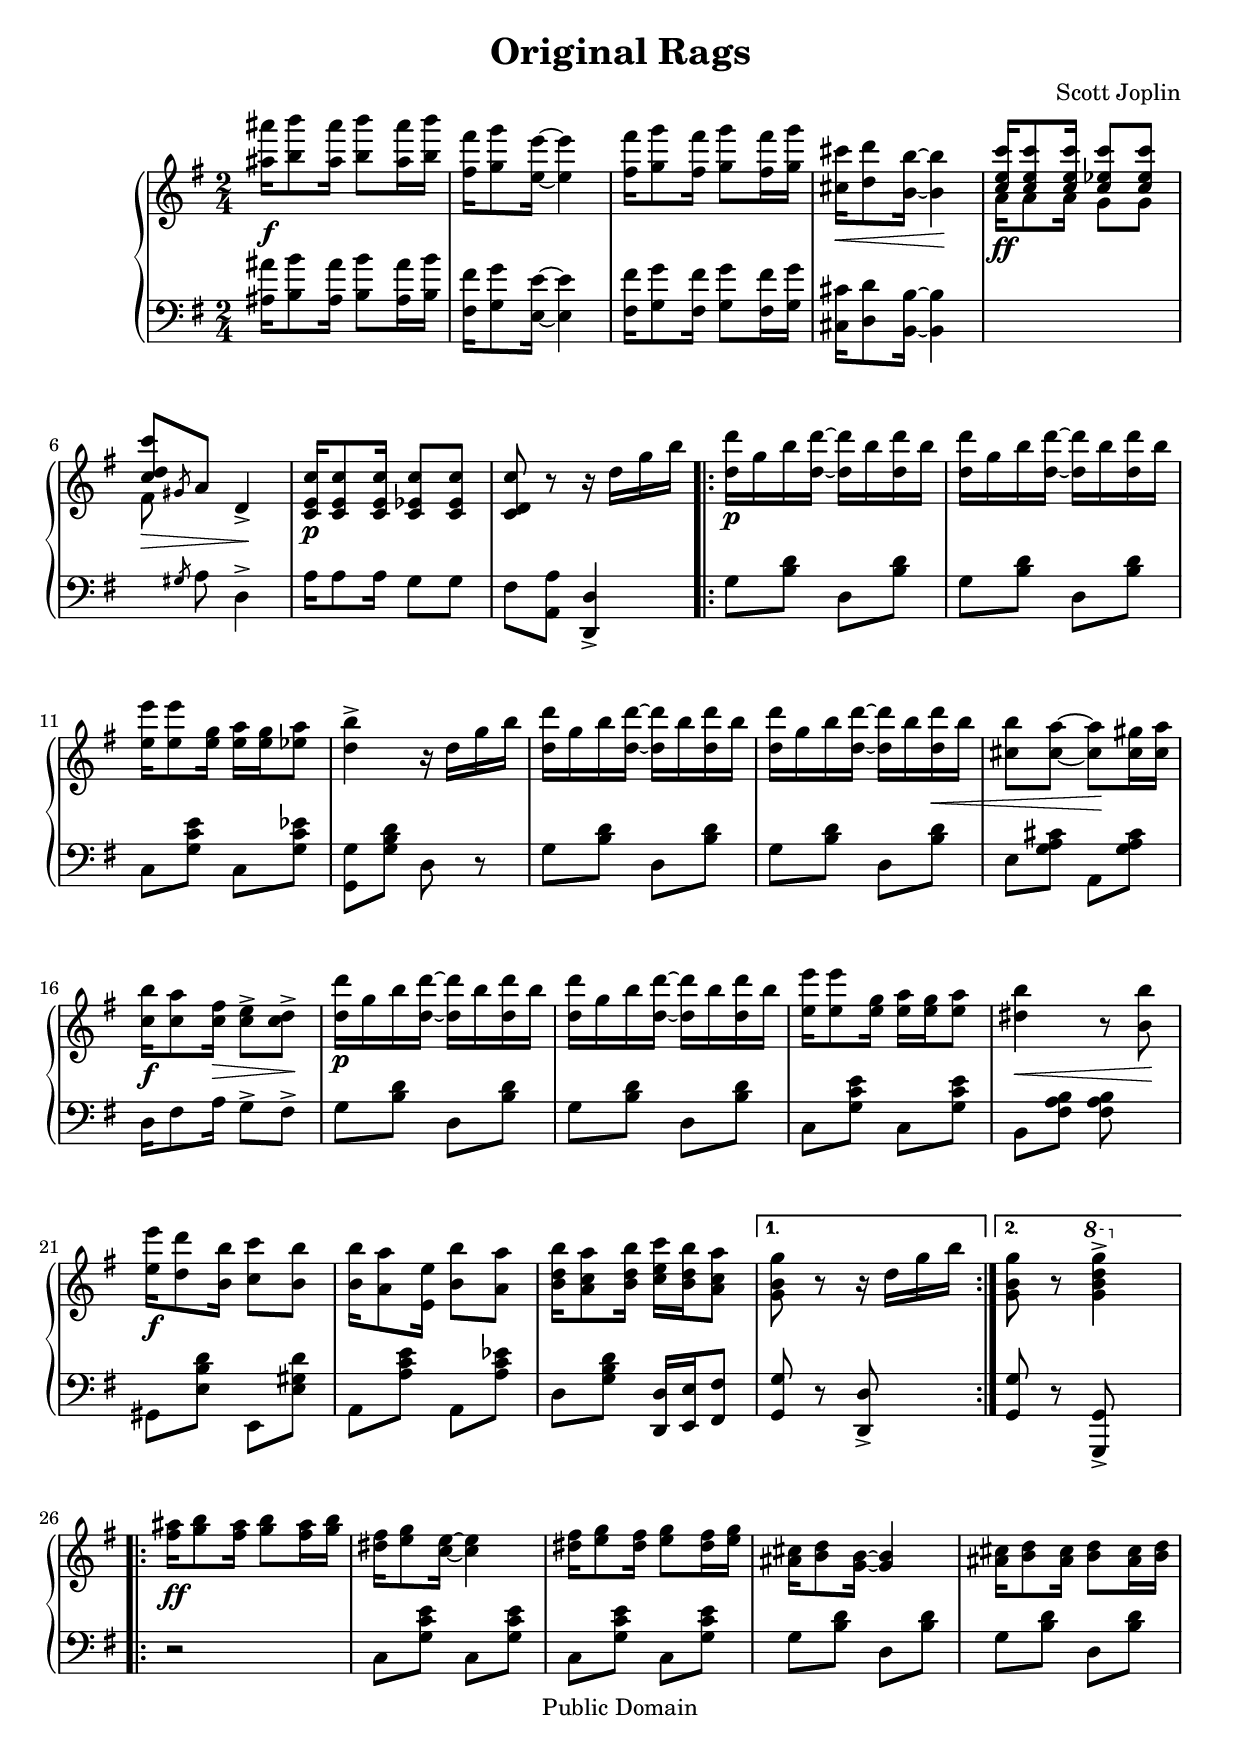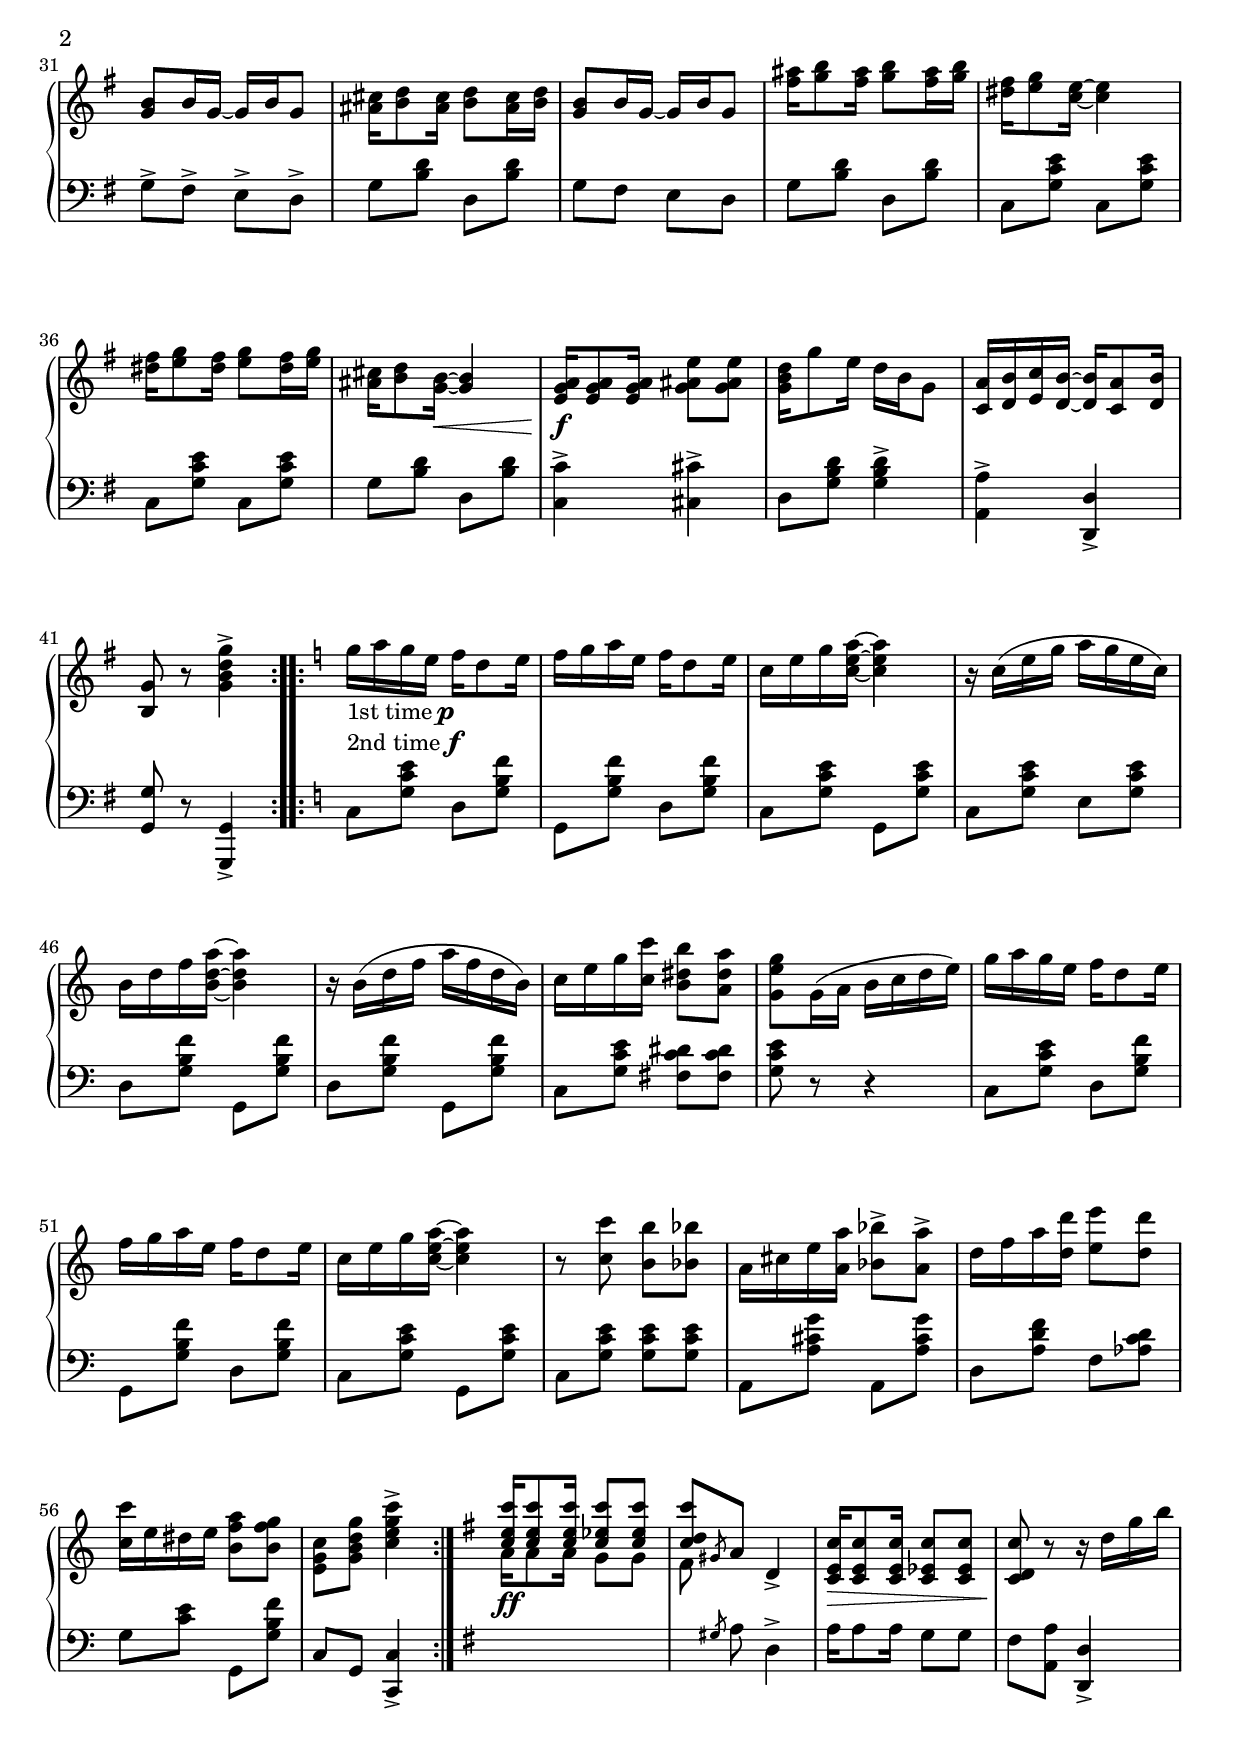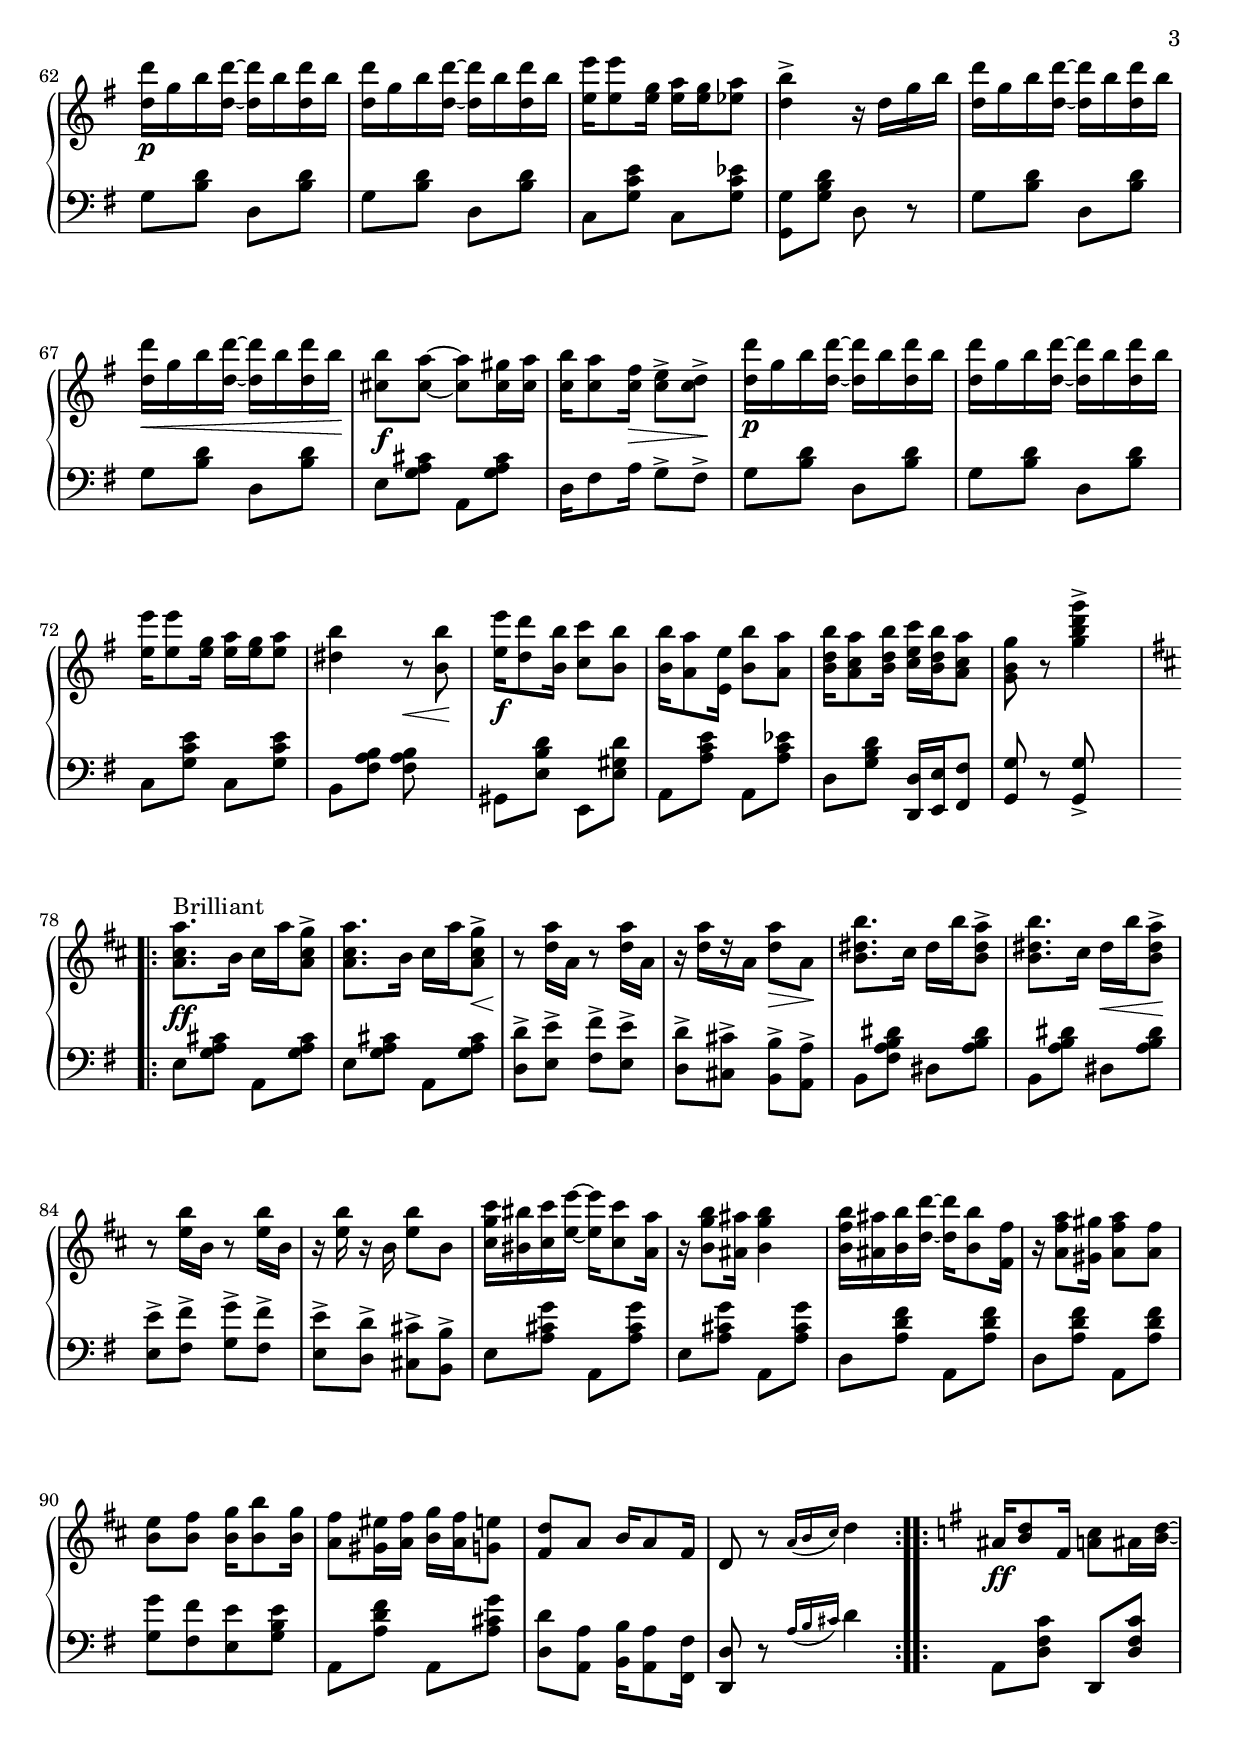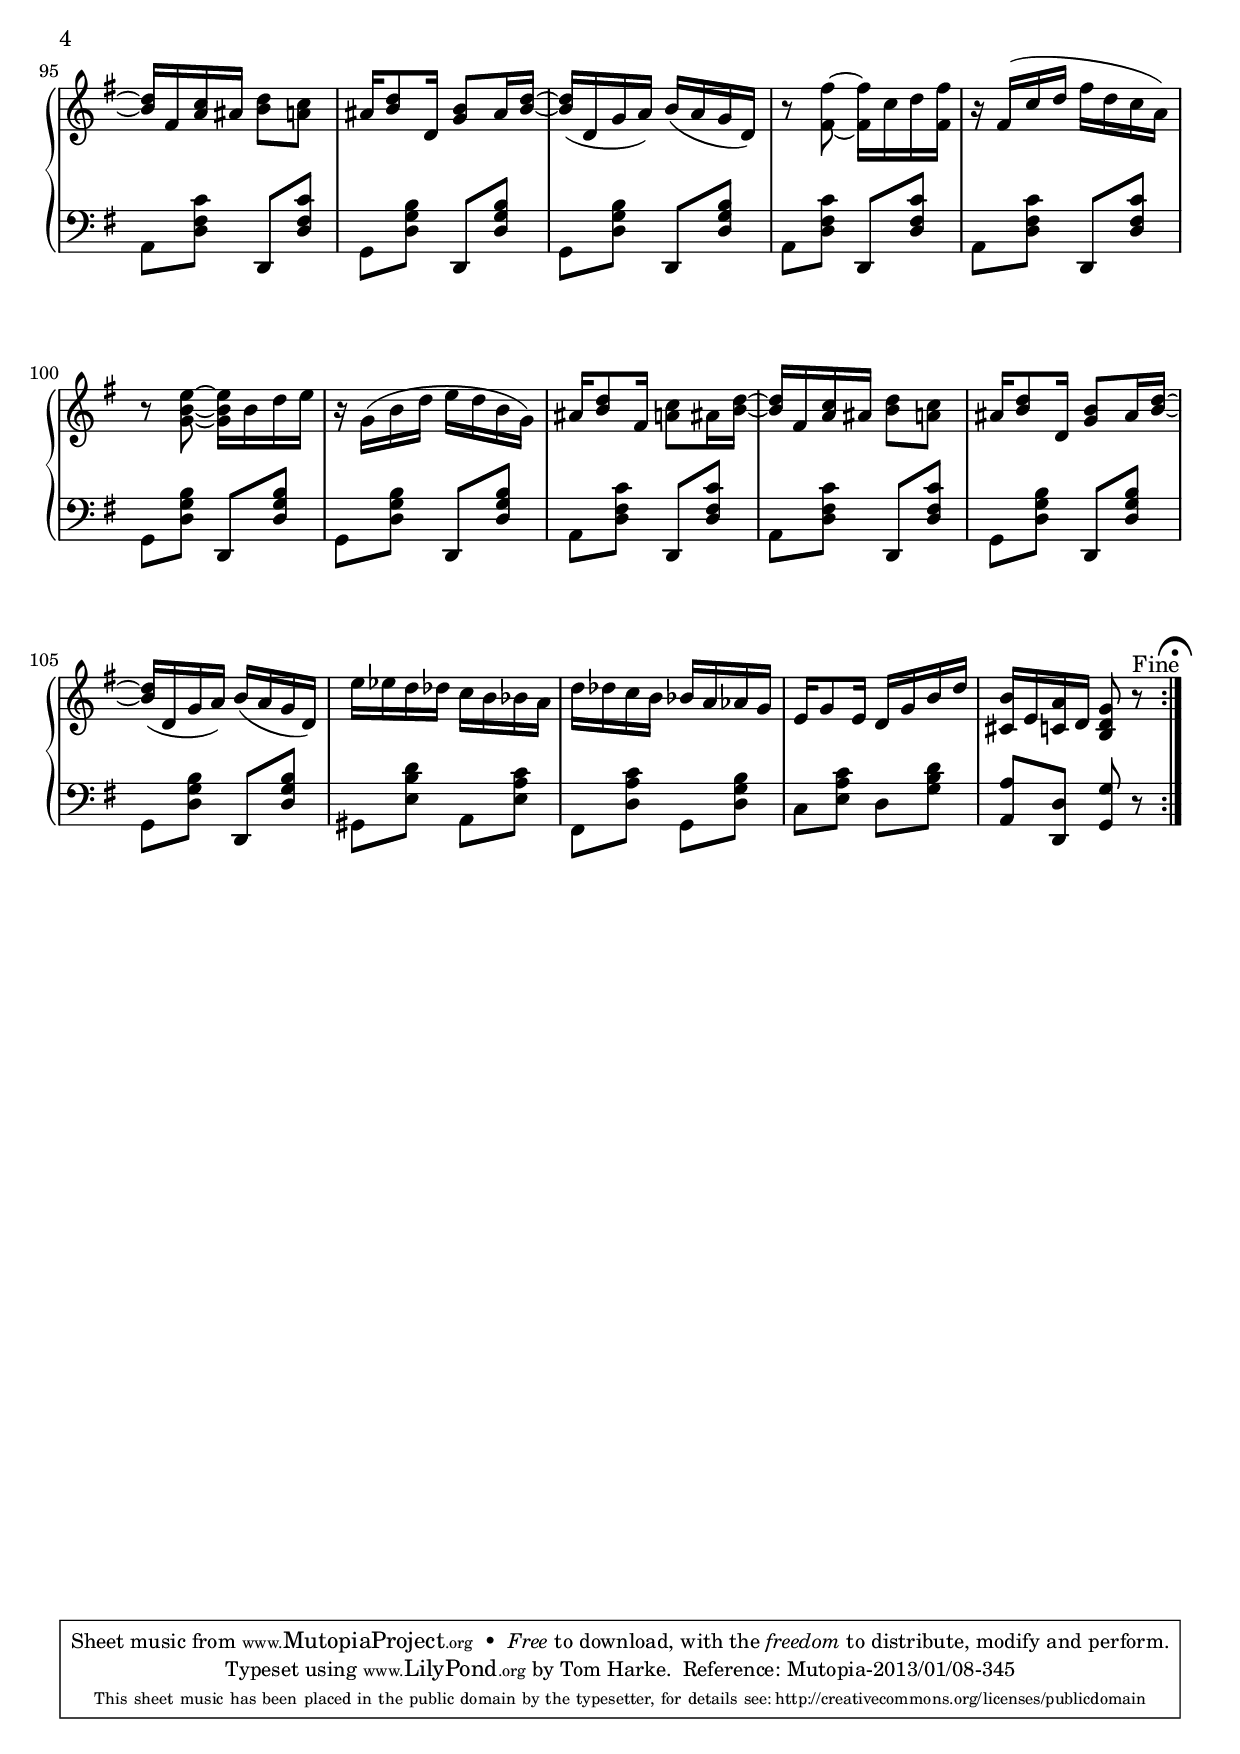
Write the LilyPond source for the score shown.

\version "2.16.1"

\header {
 title = "Original Rags"
 composer = "Scott Joplin"

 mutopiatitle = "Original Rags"
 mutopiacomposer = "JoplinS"
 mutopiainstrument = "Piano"
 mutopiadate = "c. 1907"
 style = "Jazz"
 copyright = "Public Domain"
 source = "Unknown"

 filename = "original.ly"
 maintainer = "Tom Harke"
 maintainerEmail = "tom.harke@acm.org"
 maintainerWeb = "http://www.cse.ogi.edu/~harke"

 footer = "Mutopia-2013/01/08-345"
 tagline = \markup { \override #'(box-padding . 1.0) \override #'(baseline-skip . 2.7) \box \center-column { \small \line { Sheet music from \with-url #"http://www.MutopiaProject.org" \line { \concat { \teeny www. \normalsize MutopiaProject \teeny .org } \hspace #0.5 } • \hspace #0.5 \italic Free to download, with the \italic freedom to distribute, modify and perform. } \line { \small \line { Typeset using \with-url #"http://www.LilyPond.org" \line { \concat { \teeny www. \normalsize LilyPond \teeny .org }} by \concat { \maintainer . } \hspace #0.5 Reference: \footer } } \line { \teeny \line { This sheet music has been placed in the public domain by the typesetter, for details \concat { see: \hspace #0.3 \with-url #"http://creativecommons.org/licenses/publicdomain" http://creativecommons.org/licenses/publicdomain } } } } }
}

top =  \relative c' {

 \key g \major
 \time 2/4
 \clef treble

 <ais'' ais'>16\f <b b'>8 <ais ais'>16 <b b'>8 <ais ais'>16 <b b'> |
 <fis fis'>16 <g g'>8 <e e'>16 ~ <e e'>4 |
 <fis fis'>16 <g g'>8 <fis fis'>16 <g g'>8 <fis fis'>16 <g g'> |
 <cis, cis'>16\< <d d'>8 <b b'>16 ~ <b b'>4\! |

 \voiceOne<c e c'>16 <c e c'>8 <c e c'>16 <c ees c'>8 <c ees c'>8 |
 <c d c'>8\> \slashedGrace gis8 a8 \oneVoice d,4->\!
 <c e c'>16\p <c e c'>8 <c e c'>16 <c ees c'>8 <c ees c'>8 |
 <c d c'>8 r8 r16 d' g b  |
 
 \repeat volta 2 {
  <d d,>16\p g, b <d d,> ~ <d d,> b <d d,> b |
  <d d,>16 g, b <d d,> ~ <d d,> b <d d,> b |
  <e e,>16 <e e,>8 <g, e>16 <a e> <g e> <a ees>8 | 
  <b d, >4-> r16 d, g b  |
  <d d,>16 g, b <d d,> ~ <d d,> b <d d,> b |
  <d d,>16 g, b <d d,> ~ <d d,> b <d d,>\< b |
  <b cis,>8 <a cis,> ~ <a cis,>\! <gis cis,>16 <a cis,> | 
  <b c,>16\f <a c,>8 <fis c>16\> <e c >8-> <d c>->\! | 
  <d' d,>16\p g, b <d d,> ~ <d d,> b <d d,> b |
  <d d,>16 g, b <d d,> ~ <d d,> b <d d,> b |
  <e e,>16 <e e,>8 <g, e>16 <a e> <g e> <a e>8 | 
  <b dis,>4\< r8 <b b,>\! | 
  <e e,>16\f <d d,>8 <b b,>16 <c c,>8 <b b,> | 
  <b b,>16 <a a,>8 <e e,>16 <b' b,>8 <a a,> | 
  <b d, b>16 <a c, a>8 <b d, b>16 <c e, c> <b d, b> <a c, a>8 | 
 } \alternative {
  { <g b, g>8 r r16 d g b }
  {
   <g b, g>8 r \ottava #1 <g' d b g>4-> \ottava #0
  }
 }
 
 \repeat volta 2 {
  <ais, fis>16\ff <b g>8 <ais fis>16 <b g>8 <ais fis>16 <b g> | 
  <fis dis>16 <g e>8 <e c>16 ~ <e c>4 |
  <fis dis>16 <g e>8 <fis dis>16 <g e>8 <fis dis>16 <g e> | 
  <cis, ais>16 <d b>8 <b g>16 ~ <b g>4 |
  <cis ais>16 <d b>8 <cis ais>16 <d b>8 <cis ais>16 <d b> | 
  <b g>8 b16 g ~ g b g8 |
  <cis ais>16 <d b>8 <cis ais>16 <d b>8 <cis ais>16 <d b> | 
  <b g>8 b16 g ~ g b g8 |
  <ais' fis>16 <b g>8 <ais fis>16 <b g>8 <ais fis>16 <b g> | 
  <fis dis>16 <g e>8 <e c>16 ~ <e c>4 |
  <fis dis>16 <g e>8 <fis dis>16 <g e>8 <fis dis>16 <g e> | 
  <cis, ais>16 <d b>8 <b g>16\< ~  <b g>4 |
  <a g e>16\f <a g e>8 <a g e>16 <e' ais, g>8 <e ais, g> |
  <d b g>16 g8 e16 d b g8 |

  <a c,>16 <b d,> <c e,> <b d,> ~ <b d,> <a c,>8 <b d,>16 |
  <g b,>8 r <g' d b g >4-> | 
 }
 
 \key c \major
 
 \repeat volta 2 {
  \override TextScript   #'padding = #0.5
  g16_\markup { \column { \line {"1st time" \dynamic "p"} \line {"2nd time" \dynamic "f"} } } a g e f d8 e16 | 
  \revert TextScript #'padding
  f16 g a e f d8 e16 | 
  c16 e g <a e c> ~ <a e c>4 | 
  r16 c,( e g a g e  c) | 
  b16 d f <a d, b> ~ <a d, b>4 | 
  r16 b,( d f a f d  b) | 
  c16 e g <c c,> <b dis, b>8 <a dis, a>8 | 
  <g e g,>8 g,16( a b c d  e) | 
  g16 a g e f d8 e16 | 
  f16 g a e f d8 e16 | 
  c16 e g <a e c> ~ <a e c>4 | 
  r8 <c c,> <b b,> <bes bes,> | 
  a,16 cis e <a a,> <bes bes, >8-> <a a, >-> | 
  d,16 f a <d d,> <e e,>8 <d d,> | 
  <c c,>16 e, dis e <a f b,>8 <g f b,>8 | 
  <c, g e>8 <g' d b g> <c g e c >4-> |
 }
 
 \key g \major

 \voiceOne <c, e c'>16 <c e c'>8 <c e c'>16 <c ees c'>8 <c ees c'>8 |
 <c d c'>8 \slashedGrace gis8 a8 \oneVoice d,4-> | 
 % <c d c'>8\> \slashedGrace gis8 a8 \oneVoice d,4->\! | 
 <c  e c'>16\> <c e c'>8 <c e c'>16 <c ees c'>8 <c ees c'>8 |
 <c d c'>8\! r8 r16 d' g b  |
  <d d,>16\p g, b <d d,> ~ <d d,> b <d d,> b |
  <d d,>16 g, b <d d,> ~ <d d,> b <d d,> b |
  <e e,>16 <e e,>8 <g, e>16 <a e> <g e> <a ees>8 | 
  <b d, >4-> r16 d, g b  |
  <d d,>16 g, b <d d,> ~ <d d,> b <d d,> b |
  <d d,>16\< g, b <d d,> ~ <d d,> b <d d,> b\! |
  <b cis,>8\f <a cis,> ~ <a cis,> <gis cis,>16 <a cis,> | 
  <b c,>16 <a c,>8 <fis c>16\> <e c >8-> <d c>->\! | 
  <d' d,>16\p g, b <d d,> ~ <d d,> b <d d,> b |
  <d d,>16 g, b <d d,> ~ <d d,> b <d d,> b |
  <e e,>16 <e e,>8 <g, e>16 <a e> <g e> <a e>8 | 
  <b dis,>4 r8\< <b b,>\! | 
  <e e,>16\f <d d,>8 <b b,>16 <c c,>8 <b b,> | 
  <b b,>16 <a a,>8 <e e,>16 <b' b,>8 <a a,> | 
  <b d, b>16 <a c, a>8 <b d, b>16 <c e, c> <b d, b> <a c, a>8 | 
  <g b, g>8 r <g' d b g >4-> |

 \key d \major

 \repeat volta 2 {
  <a, cis, a>8.\ff^"Brilliant" b,16 cis a' <g cis, a >8-> | 
  <a  cis, a>8. b,16 cis a' <g cis, a>8->\< | 
  r 8\! <a  d,>16 a, r8 <a' d,>16 a, |
  r16 <a' d,>16[ r  a,] <a'  d,>8\> a,\! |
  <b' dis, b>8. cis,16 dis b' <a dis, b >8-> | 
  <b  dis, b>8. cis,16 dis\< b' <a dis, b>8->\! | 
  r 8 <b  e,>16 b, r8 <b' e,>16 b, |
  r16 <b' e,>16 r  b, <b'  e,>8 b, |
  <cis' g cis,>16 <bis bis,> <cis cis,> <e e,> ~ <e e,> <cis cis,>8 <a a,>16 |
  r16 <b g b,>8 <ais ais,>16 <b g b,>4 |
  <b fis b,>16 <ais ais,> <b b,> <d d,> ~ <d d,> <b b,>8 <fis fis,>16 |
  r16 <a fis a,>8 <gis gis,>16 <a fis a,>8 <fis a,> |
  <e b>8 <fis b,> <g b,>16 <b b,>8 <g b,>16 |
  <fis a,>8 <eis gis,>16 <fis a,> <g b,> <fis a,> <e g,>8 |
  <d fis,>8 a b16 a8 fis16 |
  d8 r \grace {a'16[( b  cis)]} d4 |
 }
 
 %\bar "||"
 \key g \major
 \repeat volta 2 {
  ais16\ff <b d>8 fis16 <a c>8 ais16 <b d> ~ |
  <b d>16 fis <a c> ais <b d>8 <a c> |
  ais16 <b d>8 d,16 <g b>8 ais16 <b d> ~ |
  <b d>16( d, g  a) b( a g  d) |
  r8 <fis' fis,> ~ <fis fis,>16 c d <fis fis,> |
  r16 fis,( c' d fis d c  a) |
  r8 <e' b g> ~ <e b g>16 b d e |
  r16 g,( b d e d b  g) |
  ais16 <b d>8 fis16 <a c>8 ais16 <b d> ~ |
  <b d>16 fis <a c> ais <b d>8 <a c> |
  ais16 <b d>8 d,16 <g b>8 ais16 <b d> ~ |
  <b d>16( d, g  a) b( a g  d) |
  e'16 ees d des c b bes a |
  d16 des c b bes a aes g |
  e16 g8 e16 d g b d |
  \override Score.RehearsalMark   #'break-visibility = #begin-of-line-invisible
  <b cis,> e, <a c,> d, <g d b>8 r^"Fine" \mark \markup { \musicglyph #"scripts.ufermata" } |
 }
 
 %\bar "|."
}

bottom =  \relative c {

 \key g \major
 \time 2/4
 \clef bass

 <ais' ais'>16 <b b'>8 <ais ais'>16 <b b'>8 <ais ais'>16 <b b'> |
 <fis  fis'>16 <g g'>8 <e e'>16 ~ <e e'>4 |
 <fis  fis'>16 <g g'>8 <fis fis'>16 <g g'>8 <fis fis'>16 <g g'> |
 <cis, cis'>16 <d d'>8 <b b'>16 ~ <b b'>4 |
 \change Staff = "up" \voiceTwo a''16\ff a8 a16 g8 g8 |
 fis\noBeam \change Staff = "down" \oneVoice \slashedGrace gis,8 a8 d,4-> |
 a'16 a8 a16 g8 g8 |
 fis8 <a a,> <d, d, >4_> | 
 
 \repeat volta 2 {
  g8 <b d> d, <b' d> | 
  g8 <b d> d, <b' d> | 
  c,8 <g' c e> c, <g' c ees> | 
  <g, g'> <g' b d> d r | 
  g8 <b d> d, <b' d> | 
  g8 <b d> d, <b' d> | 
  e,8 <g a cis> a, <g' a cis> | 
  d16 fis8 a16 g8-> fis8-> |
  g8 <b d> d, <b' d> | 
  g8 <b d> d, <b' d> | 
  c,8 <g' c e> c, <g' c e> | 
  b,8 <fis' a b> <fis a b> s8 | 
  gis,8 <e' b' d> e, <e' gis d'> |
  a,8 <a' c e> a, <a' c ees> |
  d,8 <g b d> <d d,>16 <e e,> <fis fis,>8 |
 } \alternative {
  { <g g,>8 r <d d, >-> s }
  { <g g,>8 r <g, g, >-> s }
 }
 
 \repeat volta 2 {
  r2 | 
  c8 <g' c e> c, <g' c e> | 
  c,8 <g' c e> c, <g' c e> | 
  g8 <b d> d, <b' d> | 
  g8 <b d> d, <b' d> | 
  g8-> fis-> e-> d-> |
  g8 <b d> d, <b' d> | 
  g8 fis e d |
  g8 <b d> d, <b' d> | 
  c,8 <g' c e> c, <g' c e> | 
  c,8 <g' c e> c, <g' c e> | 
  g8 <b d> d, <b' d> | 
  <c c, >4-> <cis cis, >-> 
  d,8 <g b d> <g b d >4-> | 
  <a, a' >4-> <d, d' >-> |
  <g g'>8 r <g g, >4-> |
 }
 
 \key c \major
 \repeat volta 2 {
  c8 <g' c e > d  <g  b f'> | 
  g,8 <g' b f'> d  <g  b f'> | 
  c,8 <g' c e > g, <g' c e> | 
  c,8 <g' c e > e  <g  c e> | 
  d 8 <g  b f'> g, <g' b f'> | 
  d 8 <g  b f'> g, <g' b f'> | 
  c,8 <g' c e> <fis c' dis> <fis c' dis> |
  <g c e>8 r r4 |
  c,8 <g' c e > d  <g  b f'> | 
  g,8 <g' b f'> d  <g  b f'> | 
  c,8 <g' c e > g, <g' c e > | 
  c,8 <g' c e > <g c e> <g c e> | 
  a,8 <a' cis g'> a,8 <a' cis g'> |
  d,8 <a' d f> f <aes c d> |
  g8 <c e> g, <g' b f'> |
  c,8 g <c, c' >4-> |
 }
 

 \key g \major
 \change Staff = "up" \voiceTwo a'''16\ff a8 a16 g8 g8 |
 fis\noBeam \change Staff = "down" \oneVoice \slashedGrace gis,8 a8 d,4-> |
 a'16 a8 a16 g8 g8 |
 fis8 <a a,> <d, d, >4_> | 
  g8 <b d> d, <b' d> | 
  g8 <b d> d, <b' d> | 
  c,8 <g' c e> c, <g' c ees> | 
  <g, g'> <g' b d> d r | 
  g8 <b d> d, <b' d> | 
  g8 <b d> d, <b' d> | 
  e,8 <g a cis> a, <g' a cis> | 
  d16 fis8 a16 g8-> fis8-> |
  g8 <b d> d, <b' d> | 
  g8 <b d> d, <b' d> | 
  c,8 <g' c e> c, <g' c e> | 
  b,8 <fis' a b> <fis a b> s8 | 
  gis,8 <e' b' d> e, <e' gis d'> |
  a,8 <a' c e> a, <a' c ees> |
  d,8 <g b d> <d d,>16 <e e,> <fis fis,>8 |
  <g g,>8 r <g g, >-> s |


 \repeat volta 2 {
  e8 <g a cis> a,8 <g' a cis> |
  e8 <g a cis> a,8 <g' a cis> |
  <d d' >-> <e e' >-> <fis fis' >-> <e e' >-> |
  <d d' >-> <cis cis' >-> <b b' >-> <a a' >-> |
  b  <fis' a  b dis> dis  <a' b dis> | 
  b, <     a' b dis> dis, <a' b dis> | 
  <e e' >-> <fis fis' >-> <g g' >-> <fis fis' >-> | 
  <e e' >-> <d d' >-> <cis cis' >-> <b b' >-> | 
  e <a cis g'> a, <a' cis g'> |
  e <a cis g'> a, <a' cis g'> |
  d, <a' d fis> a, <a' d fis> |
  d, <a' d fis> a, <a' d fis> |
  <g g'>[ <fis fis'> <e e'> <g b e>] |
  a, <a' d fis> a, <a' cis g'> |
  <d, d'> <a a'> <b b'>16 <a a'>8 <fis fis'>16 |
  <d d'>8 r \grace {a''16[( b  cis)]} d4 |
 }

 %\bar "||"
 \repeat volta 2 {
  a,8 <d fis c'> d, <d' fis c'> |
  a 8 <d fis c'> d, <d' fis c'> |
  g,8 <d' g b> d, <d' g b> |
  g,8 <d' g b> d, <d' g b> |
  a 8 <d fis c'> d, <d' fis c'> |
  a 8 <d fis c'> d, <d' fis c'> |
  g,8 <d' g b> d, <d' g b> |
  g,8 <d' g b> d, <d' g b> |
  a 8 <d fis c'> d, <d' fis c'> |
  a 8 <d fis c'> d, <d' fis c'> |
  g,8 <d' g b> d, <d' g b> |
  g,8 <d' g b> d, <d' g b> |
  gis,8 <e' b' d> a, <e' a c> |
  fis,8 <d' a' c> g, <d' g b> |
  c8 <e a c> d <g b d> |
  <a, a'>8 <d, d'> <g g'> r |
 }
 
 %\bar "|."
}


\score {
  \context PianoStaff <<
  \context Staff = "up" \top
  \context Staff = "down" \bottom
 >>

\layout {}
\midi {}
}
